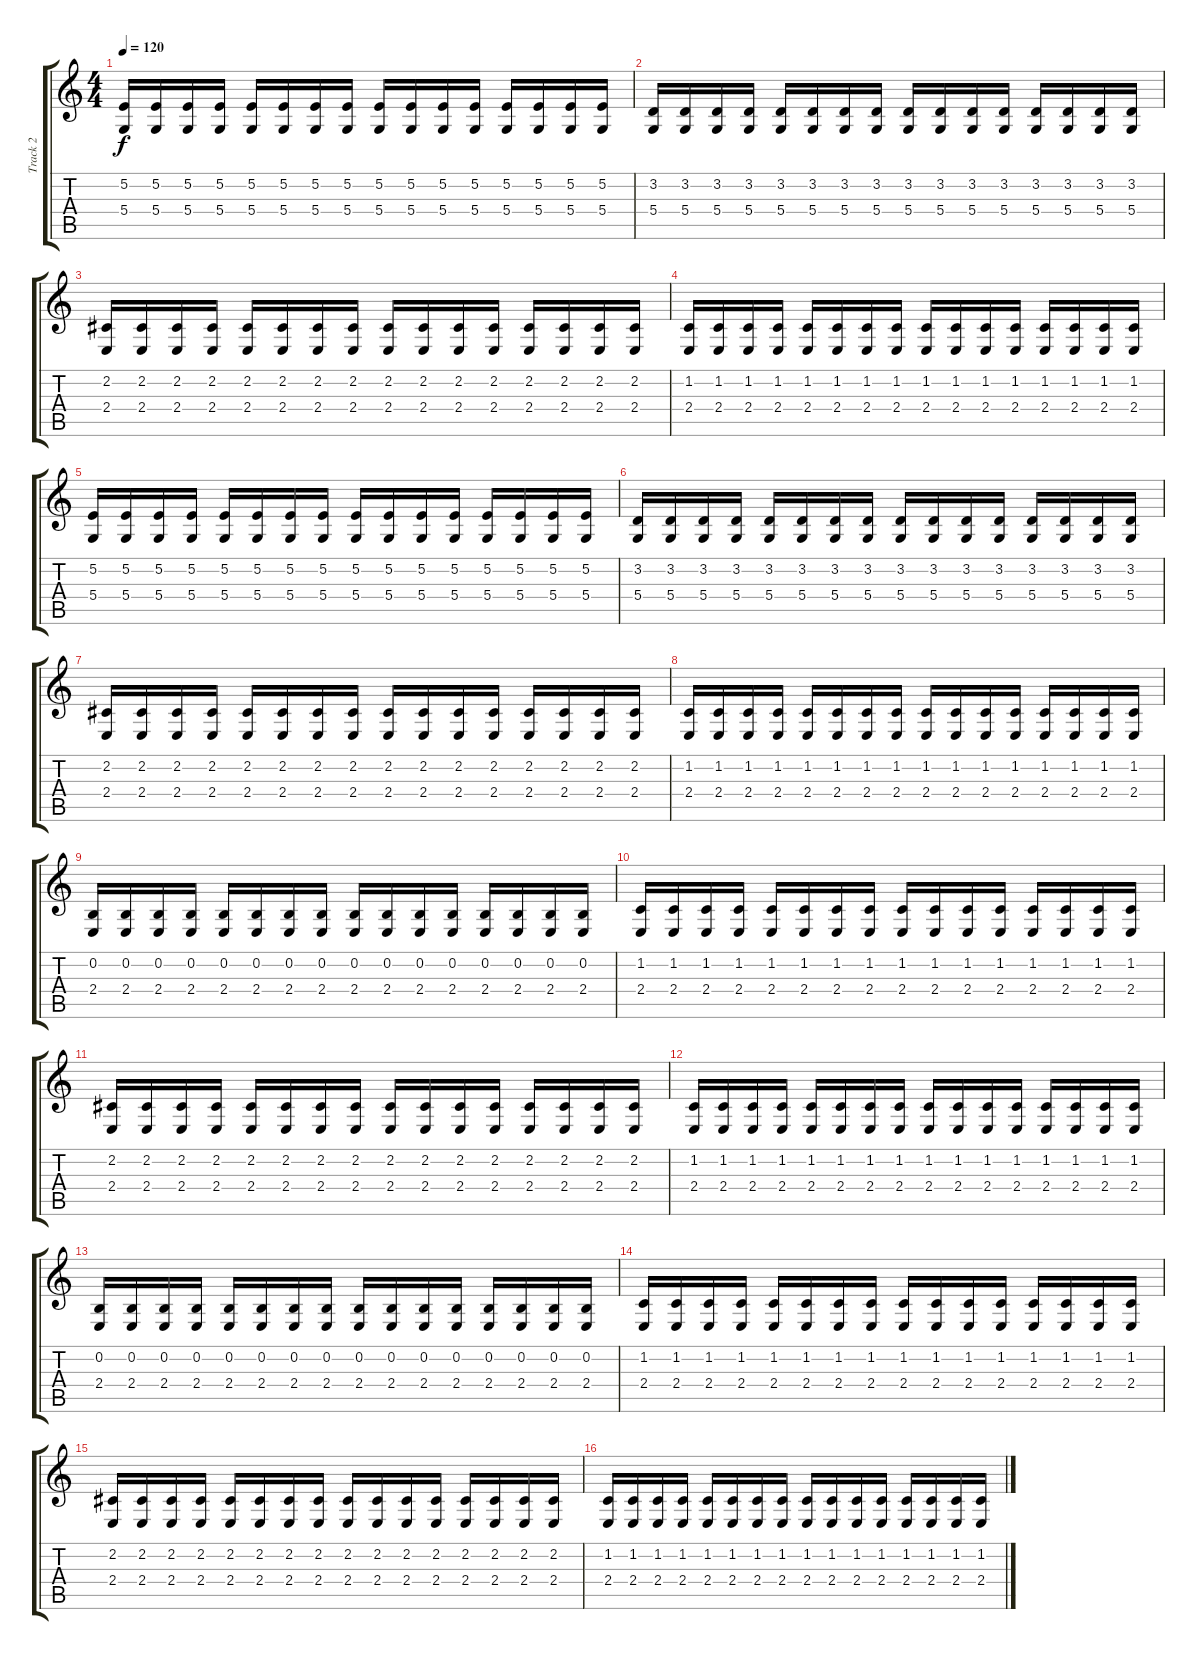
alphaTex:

\track ("Track 2" "Track 2") {instrument stringensemble1}
\staff {score tabs}
\tuning (E4 B3 G3 D3 A2 E2) {hide}
\ts (4 4)
\tempo 120
\clef g2
\ks c
(5.2 5.4).16{dy f} (5.2 5.4).16 (5.2 5.4).16 (5.2 5.4).16 (5.2 5.4).16 (5.2 5.4).16 (5.2 5.4).16 (5.2 5.4).16 (5.2 5.4).16 (5.2 5.4).16 (5.2 5.4).16 (5.2 5.4).16 (5.2 5.4).16 (5.2 5.4).16 (5.2 5.4).16 (5.2 5.4).16 |
(3.2 5.4).16 (3.2 5.4).16 (3.2 5.4).16 (3.2 5.4).16 (3.2 5.4).16 (3.2 5.4).16 (3.2 5.4).16 (3.2 5.4).16 (3.2 5.4).16 (3.2 5.4).16 (3.2 5.4).16 (3.2 5.4).16 (3.2 5.4).16 (3.2 5.4).16 (3.2 5.4).16 (3.2 5.4).16 |
(2.2 2.4).16 (2.2 2.4).16 (2.2 2.4).16 (2.2 2.4).16 (2.2 2.4).16 (2.2 2.4).16 (2.2 2.4).16 (2.2 2.4).16 (2.2 2.4).16 (2.2 2.4).16 (2.2 2.4).16 (2.2 2.4).16 (2.2 2.4).16 (2.2 2.4).16 (2.2 2.4).16 (2.2 2.4).16 |
(1.2 2.4).16 (1.2 2.4).16 (1.2 2.4).16 (1.2 2.4).16 (1.2 2.4).16 (1.2 2.4).16 (1.2 2.4).16 (1.2 2.4).16 (1.2 2.4).16 (1.2 2.4).16 (1.2 2.4).16 (1.2 2.4).16 (1.2 2.4).16 (1.2 2.4).16 (1.2 2.4).16 (1.2 2.4).16 |
(5.2 5.4).16 (5.2 5.4).16 (5.2 5.4).16 (5.2 5.4).16 (5.2 5.4).16 (5.2 5.4).16 (5.2 5.4).16 (5.2 5.4).16 (5.2 5.4).16 (5.2 5.4).16 (5.2 5.4).16 (5.2 5.4).16 (5.2 5.4).16 (5.2 5.4).16 (5.2 5.4).16 (5.2 5.4).16 |
(3.2 5.4).16 (3.2 5.4).16 (3.2 5.4).16 (3.2 5.4).16 (3.2 5.4).16 (3.2 5.4).16 (3.2 5.4).16 (3.2 5.4).16 (3.2 5.4).16 (3.2 5.4).16 (3.2 5.4).16 (3.2 5.4).16 (3.2 5.4).16 (3.2 5.4).16 (3.2 5.4).16 (3.2 5.4).16 |
(2.2 2.4).16 (2.2 2.4).16 (2.2 2.4).16 (2.2 2.4).16 (2.2 2.4).16 (2.2 2.4).16 (2.2 2.4).16 (2.2 2.4).16 (2.2 2.4).16 (2.2 2.4).16 (2.2 2.4).16 (2.2 2.4).16 (2.2 2.4).16 (2.2 2.4).16 (2.2 2.4).16 (2.2 2.4).16 |
(1.2 2.4).16 (1.2 2.4).16 (1.2 2.4).16 (1.2 2.4).16 (1.2 2.4).16 (1.2 2.4).16 (1.2 2.4).16 (1.2 2.4).16 (1.2 2.4).16 (1.2 2.4).16 (1.2 2.4).16 (1.2 2.4).16 (1.2 2.4).16 (1.2 2.4).16 (1.2 2.4).16 (1.2 2.4).16 |
(0.2 2.4).16 (0.2 2.4).16 (0.2 2.4).16 (0.2 2.4).16 (0.2 2.4).16 (0.2 2.4).16 (0.2 2.4).16 (0.2 2.4).16 (0.2 2.4).16 (0.2 2.4).16 (0.2 2.4).16 (0.2 2.4).16 (0.2 2.4).16 (0.2 2.4).16 (0.2 2.4).16 (0.2 2.4).16 |
(1.2 2.4).16 (1.2 2.4).16 (1.2 2.4).16 (1.2 2.4).16 (1.2 2.4).16 (1.2 2.4).16 (1.2 2.4).16 (1.2 2.4).16 (1.2 2.4).16 (1.2 2.4).16 (1.2 2.4).16 (1.2 2.4).16 (1.2 2.4).16 (1.2 2.4).16 (1.2 2.4).16 (1.2 2.4).16 |
(2.2 2.4).16 (2.2 2.4).16 (2.2 2.4).16 (2.2 2.4).16 (2.2 2.4).16 (2.2 2.4).16 (2.2 2.4).16 (2.2 2.4).16 (2.2 2.4).16 (2.2 2.4).16 (2.2 2.4).16 (2.2 2.4).16 (2.2 2.4).16 (2.2 2.4).16 (2.2 2.4).16 (2.2 2.4).16 |
(1.2 2.4).16 (1.2 2.4).16 (1.2 2.4).16 (1.2 2.4).16 (1.2 2.4).16 (1.2 2.4).16 (1.2 2.4).16 (1.2 2.4).16 (1.2 2.4).16 (1.2 2.4).16 (1.2 2.4).16 (1.2 2.4).16 (1.2 2.4).16 (1.2 2.4).16 (1.2 2.4).16 (1.2 2.4).16 |
(0.2 2.4).16 (0.2 2.4).16 (0.2 2.4).16 (0.2 2.4).16 (0.2 2.4).16 (0.2 2.4).16 (0.2 2.4).16 (0.2 2.4).16 (0.2 2.4).16 (0.2 2.4).16 (0.2 2.4).16 (0.2 2.4).16 (0.2 2.4).16 (0.2 2.4).16 (0.2 2.4).16 (0.2 2.4).16 |
(1.2 2.4).16 (1.2 2.4).16 (1.2 2.4).16 (1.2 2.4).16 (1.2 2.4).16 (1.2 2.4).16 (1.2 2.4).16 (1.2 2.4).16 (1.2 2.4).16 (1.2 2.4).16 (1.2 2.4).16 (1.2 2.4).16 (1.2 2.4).16 (1.2 2.4).16 (1.2 2.4).16 (1.2 2.4).16 |
(2.2 2.4).16 (2.2 2.4).16 (2.2 2.4).16 (2.2 2.4).16 (2.2 2.4).16 (2.2 2.4).16 (2.2 2.4).16 (2.2 2.4).16 (2.2 2.4).16 (2.2 2.4).16 (2.2 2.4).16 (2.2 2.4).16 (2.2 2.4).16 (2.2 2.4).16 (2.2 2.4).16 (2.2 2.4).16 |
(1.2 2.4).16 (1.2 2.4).16 (1.2 2.4).16 (1.2 2.4).16 (1.2 2.4).16 (1.2 2.4).16 (1.2 2.4).16 (1.2 2.4).16 (1.2 2.4).16 (1.2 2.4).16 (1.2 2.4).16 (1.2 2.4).16 (1.2 2.4).16 (1.2 2.4).16 (1.2 2.4).16 (1.2 2.4).16
